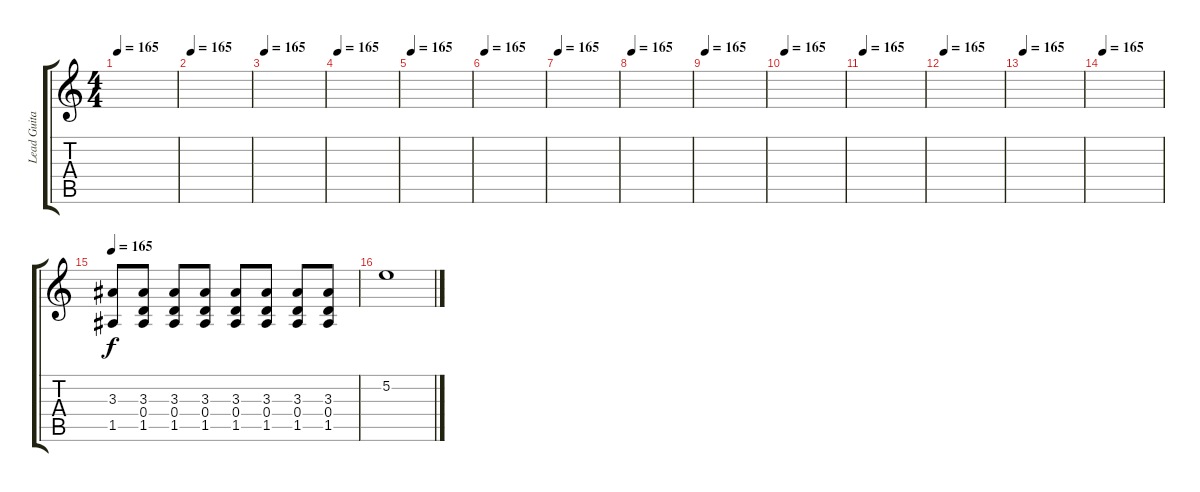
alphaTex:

\track ("Lead Guitar I" "Lead Guita") {instrument distortionguitar}
\staff {score tabs}
\tuning (E4 B3 G3 D3 A2 E2) {hide}
\ts (4 4)
\tempo 165
\clef g2
\ks c
|
\tempo 165
|
\tempo 165
|
\tempo 165
|
\tempo 165
|
\tempo 165
|
\tempo 165
|
\tempo 165
|
\tempo 165
|
\tempo 165
|
\tempo 165
|
\tempo 165
|
\tempo 165
|
\tempo 165
|
\tempo 165
(3.3 1.5).8 (3.3 0.4 1.5).8 (3.3 0.4 1.5).8 (3.3 0.4 1.5).8 (3.3 0.4 1.5).8 (3.3 0.4 1.5).8 (3.3 0.4 1.5).8 (3.3 0.4 1.5).8 |
5.2.1
